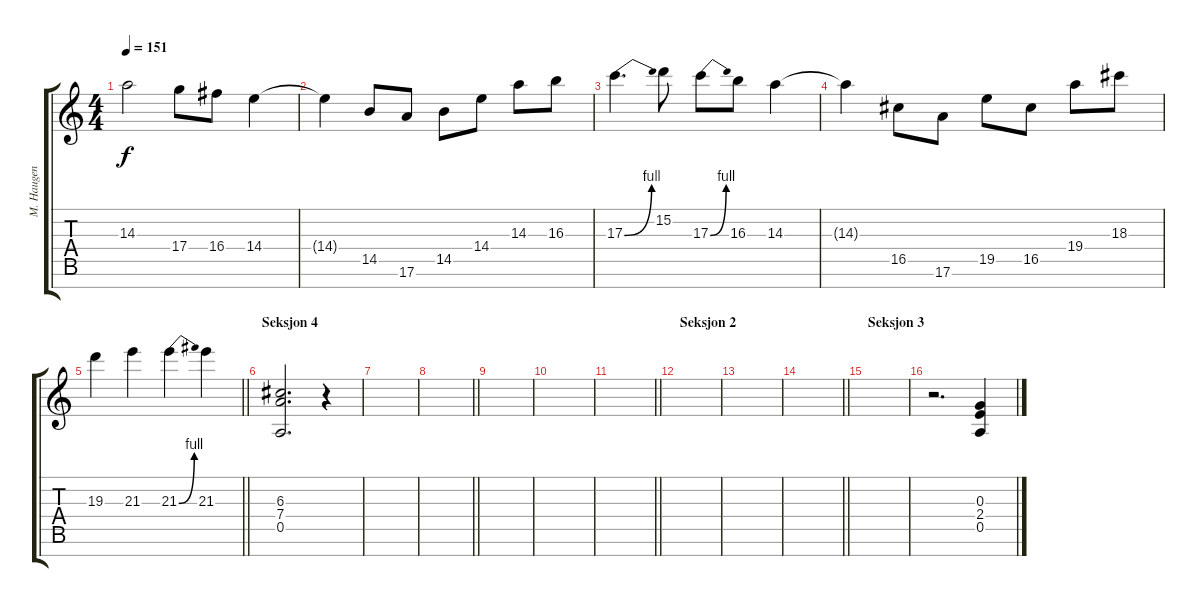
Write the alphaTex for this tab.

\track ("M. Haugen" "M. Haugen") {instrument distortionguitar}
\staff {score tabs}
\tuning (E4 B3 G3 D3 A2 E2 B1) {hide}
\ts (4 4)
\tempo 151
\clef g2
\ks c
14.3.2{dy f} 17.4.8 16.4.8 14.4.4 |
14.4{t}.4 14.5.8 17.6.8 14.5.8 14.4.8 14.3.8 16.3.8 |
17.3{be (bend 0 0 60 4)}.4{d} 15.2.8 17.3{be (bend 0 0 60 4)}.8 16.3.8 14.3.4 |
14.3{t}.4 16.5.8 17.6.8 19.5.8 16.5.8 19.4.8 18.3.8 |
\barLineRight lightlight
19.3.4 21.3.4 21.3{be (bend 0 0 60 4)}.4 21.3.4 |
\section ("" "Seksjon 4")
(6.3 7.4 0.5).2{d volume 13} r.4 |
|
\barLineRight lightlight
|
\section ("" " ")
|
|
\barLineRight lightlight
|
\section ("" "Seksjon 2")
|
|
\barLineRight lightlight
|
\section ("" "Seksjon 3")
|
r.2{d} (0.3 2.4 0.5).4
